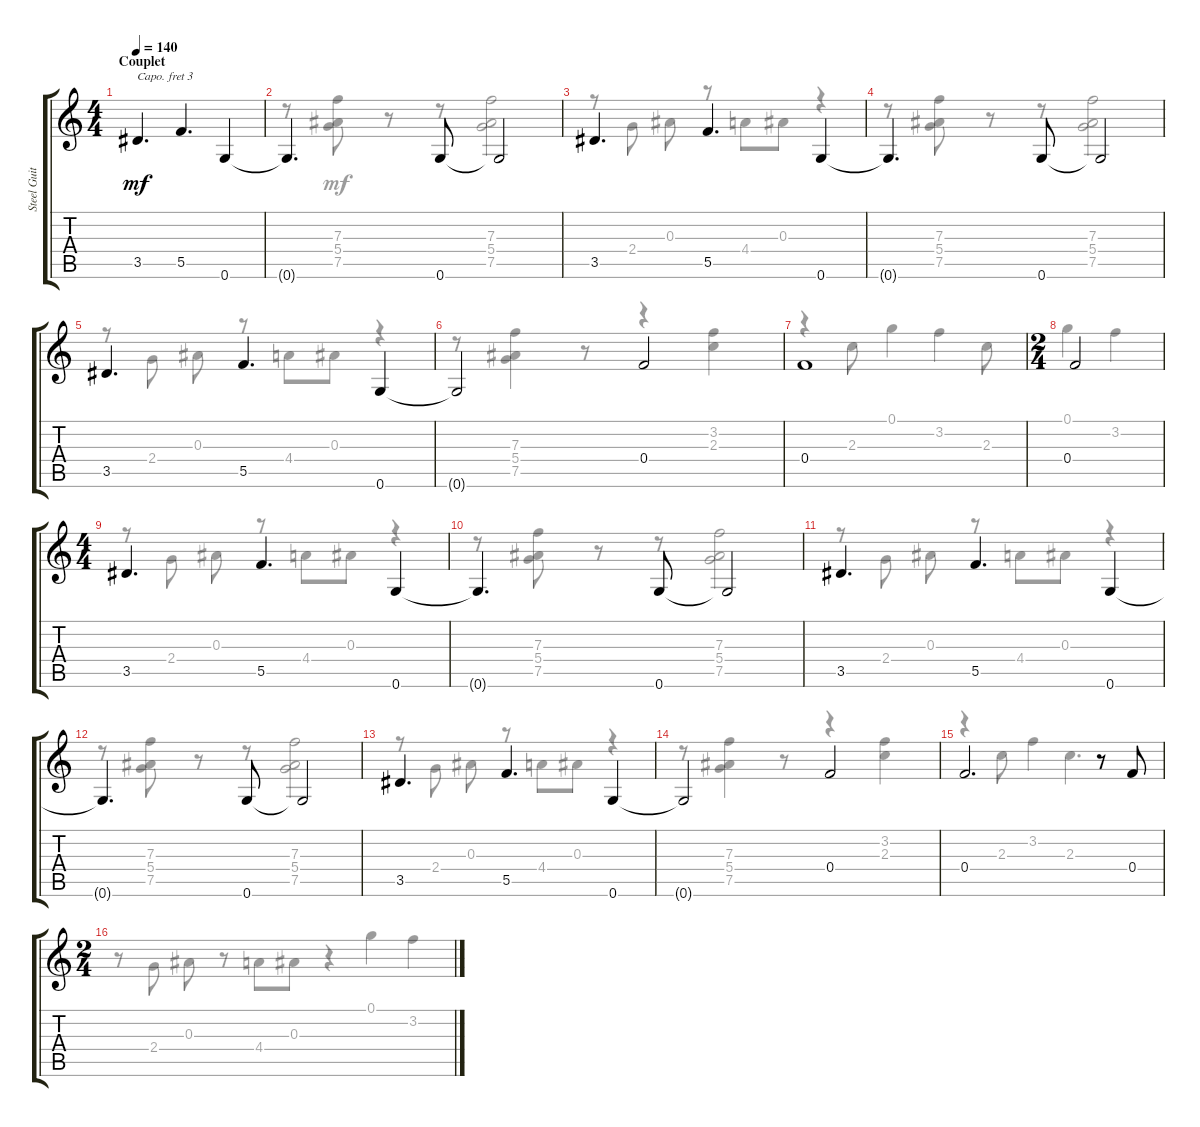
\track ("Steel Guitar" "Steel Guit") {instrument acousticguitarsteel}
\staff {score tabs}
\capo 3
\tuning (E4 B3 G3 D3 A2 E2) {hide}
\voice
\ts (4 4)
\section ("" "Couplet")
\tempo 140
\clef g2
\ks c
3.5.4{d dy mf} 5.5.4{d} 0.6.4 |
0.6{t}.4{d} 0.6.8 0.6{t}.2 |
3.5.4{d} 5.5.4{d} 0.6.4 |
0.6{t}.4{d} 0.6.8 0.6{t}.2 |
3.5.4{d} 5.5.4{d} 0.6.4 |
0.6{t}.2 0.4.2 |
0.4.1 |
\ts (2 4)
0.4.2 |
\ts (4 4)
3.5.4{d} 5.5.4{d} 0.6.4 |
0.6{t}.4{d} 0.6.8 0.6{t}.2 |
3.5.4{d} 5.5.4{d} 0.6.4 |
0.6{t}.4{d} 0.6.8 0.6{t}.2 |
3.5.4{d} 5.5.4{d} 0.6.4 |
0.6{t}.2 0.4.2 |
0.4.2{d} r.8 0.4.8 |
\ts (2 4)
\voice
\clef g2
\ottava regular
\simile none
\ks c
r.8{dy mf} 2.4.8 0.3.8 r.8 4.4.8 0.3.8 r.4 |
r.8 (7.3 5.4 7.5).8 r.8 r.8 (7.3 5.4 7.5).2 |
r.8 2.4.8 0.3.8 r.8 4.4.8 0.3.8 r.4 |
r.8 (7.3 5.4 7.5).8 r.8 r.8 (7.3 5.4 7.5).2 |
r.8 2.4.8 0.3.8 r.8 4.4.8 0.3.8 r.4 |
r.8 (7.3 5.4 7.5).4 r.8 r.4 (3.2 2.3).4 |
r.4 2.3.8 0.1.4 3.2.4 2.3.8 |
0.1.4 3.2.4 |
r.8 2.4.8 0.3.8 r.8 4.4.8 0.3.8 r.4 |
r.8 (7.3 5.4 7.5).8 r.8 r.8 (7.3 5.4 7.5).2 |
r.8 2.4.8 0.3.8 r.8 4.4.8 0.3.8 r.4 |
r.8 (7.3 5.4 7.5).8 r.8 r.8 (7.3 5.4 7.5).2 |
r.8 2.4.8 0.3.8 r.8 4.4.8 0.3.8 r.4 |
r.8 (7.3 5.4 7.5).4 r.8 r.4 (3.2 2.3).4 |
r.4 2.3.8 3.2.4 2.3.4{d} |
0.1.4 3.2.4
